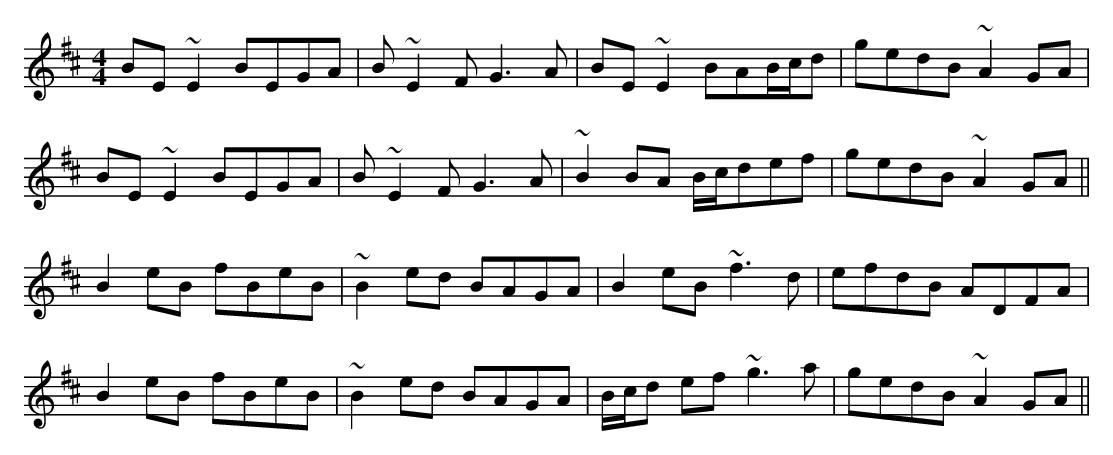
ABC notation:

X:1
M:4/4
K:Edor
BE~E2 BEGA|B~E2F G3A|BE~E2 BAB/c/d|gedB ~A2GA|
BE~E2 BEGA|B~E2F G3A|~B2 BA B/c/def|gedB ~A2GA||
B2eB fBeB|~B2ed BAGA|B2eB ~f3d|efdB ADFA|
B2eB fBeB|~B2ed BAGA|B/c/d ef ~g3a|gedB ~A2GA||
